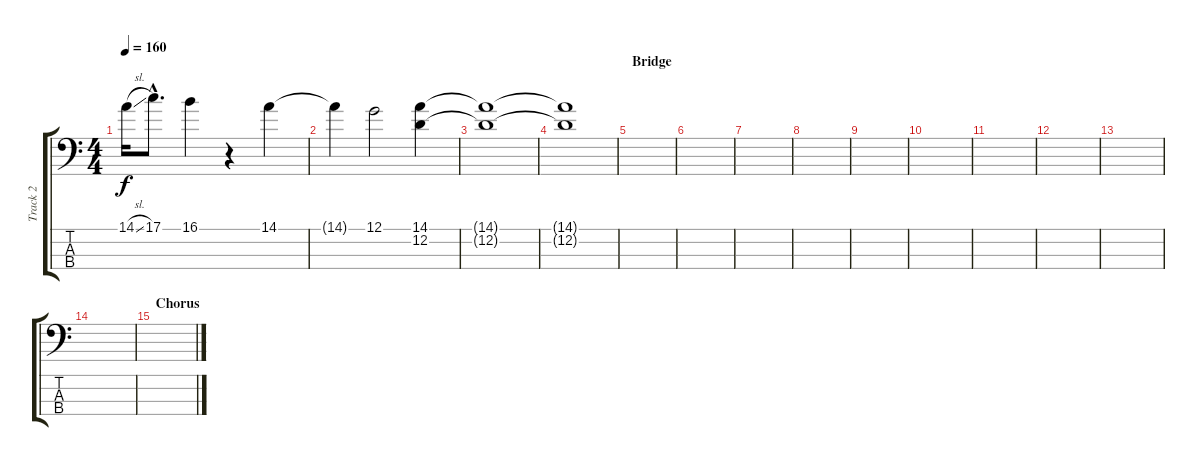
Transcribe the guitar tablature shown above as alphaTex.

\track ("Track 2" "Track 2") {instrument acousticguitarnylon}
\staff {score tabs}
\tuning (G2 D2 A1 E1) {hide}
\ts (4 4)
\tempo 160
\clef f4
\ks c
14.1{sl}.16{dy f} 17.1{hac}.8{d} 16.1.4 r.4 14.1.4 |
14.1{t}.4 12.1.2 (14.1 12.2).4 |
(14.1{t} 12.2{t}).1 |
(14.1{t} 12.2{t}).1 |
\section ("" "Bridge")
|
|
|
|
|
|
|
|
|
|
\section ("" "Chorus")
